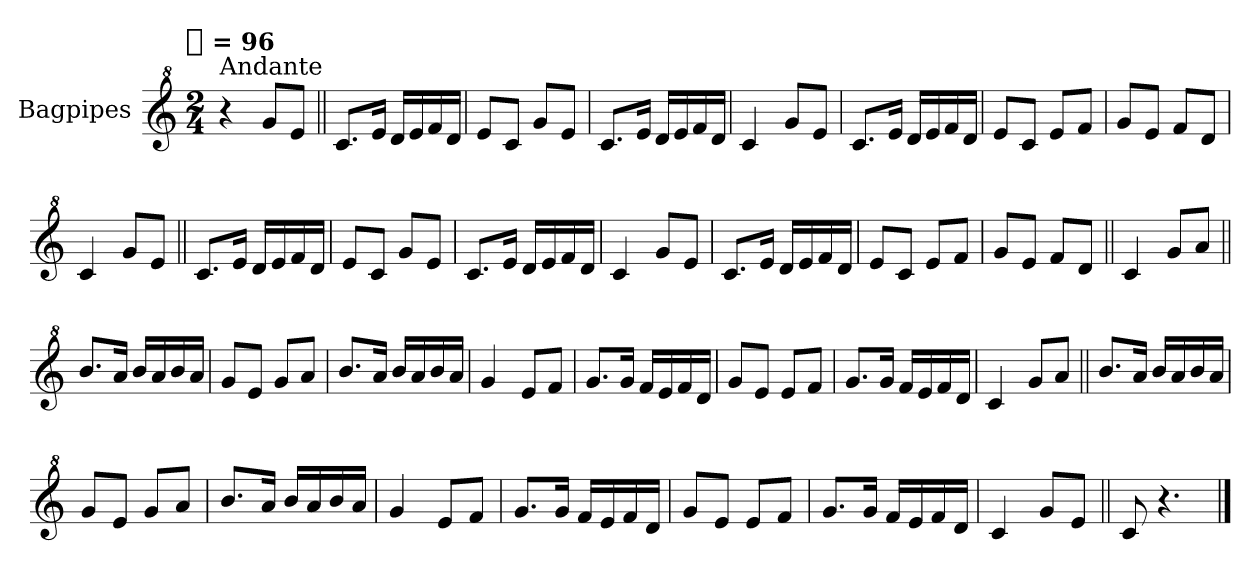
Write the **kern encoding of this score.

**kern
*part1
*staff1
*I"Bagpipes
*I'Bag
*clefG^2
*k[]
!!LO:TX:omd:t=[quarter] = 96
*M2/4
*MM96
=1
!LO:TX:a:t=Andante
4r
8ggL
8eeJ
=||
8.ccL
16eeJk
16ddLL
16ee
16ff
16ddJJ
=
8eeL
8ccJ
8ggL
8eeJ
=
8.ccL
16eeJk
16ddLL
16ee
16ff
16ddJJ
=
4cc
8ggL
8eeJ
=
8.ccL
16eeJk
16ddLL
16ee
16ff
16ddJJ
=
8eeL
8ccJ
8eeL
8ffJ
=
8ggL
8eeJ
8ffL
8ddJ
=
4cc
8ggL
8eeJ
=||
8.ccL
16eeJk
16ddLL
16ee
16ff
16ddJJ
=
8eeL
8ccJ
8ggL
8eeJ
=
8.ccL
16eeJk
16ddLL
16ee
16ff
16ddJJ
=
4cc
8ggL
8eeJ
=
8.ccL
16eeJk
16ddLL
16ee
16ff
16ddJJ
=
8eeL
8ccJ
8eeL
8ffJ
=
8ggL
8eeJ
8ffL
8ddJ
=||
4cc
8ggL
8aaJ
=||
8.bbL
16aaJk
16bbLL
16aa
16bb
16aaJJ
=
8ggL
8eeJ
8ggL
8aaJ
=
8.bbL
16aaJk
16bbLL
16aa
16bb
16aaJJ
=
4gg
8eeL
8ffJ
=
8.ggL
16ggJk
16ffLL
16ee
16ff
16ddJJ
=
8ggL
8eeJ
8eeL
8ffJ
=
8.ggL
16ggJk
16ffLL
16ee
16ff
16ddJJ
=
4cc
8ggL
8aaJ
=||
8.bbL
16aaJk
16bbLL
16aa
16bb
16aaJJ
=
8ggL
8eeJ
8ggL
8aaJ
=
8.bbL
16aaJk
16bbLL
16aa
16bb
16aaJJ
=
4gg
8eeL
8ffJ
=
8.ggL
16ggJk
16ffLL
16ee
16ff
16ddJJ
=
8ggL
8eeJ
8eeL
8ffJ
=
8.ggL
16ggJk
16ffLL
16ee
16ff
16ddJJ
=
4cc
8ggL
8eeJ
=||
8cc
4.r
==
*-
